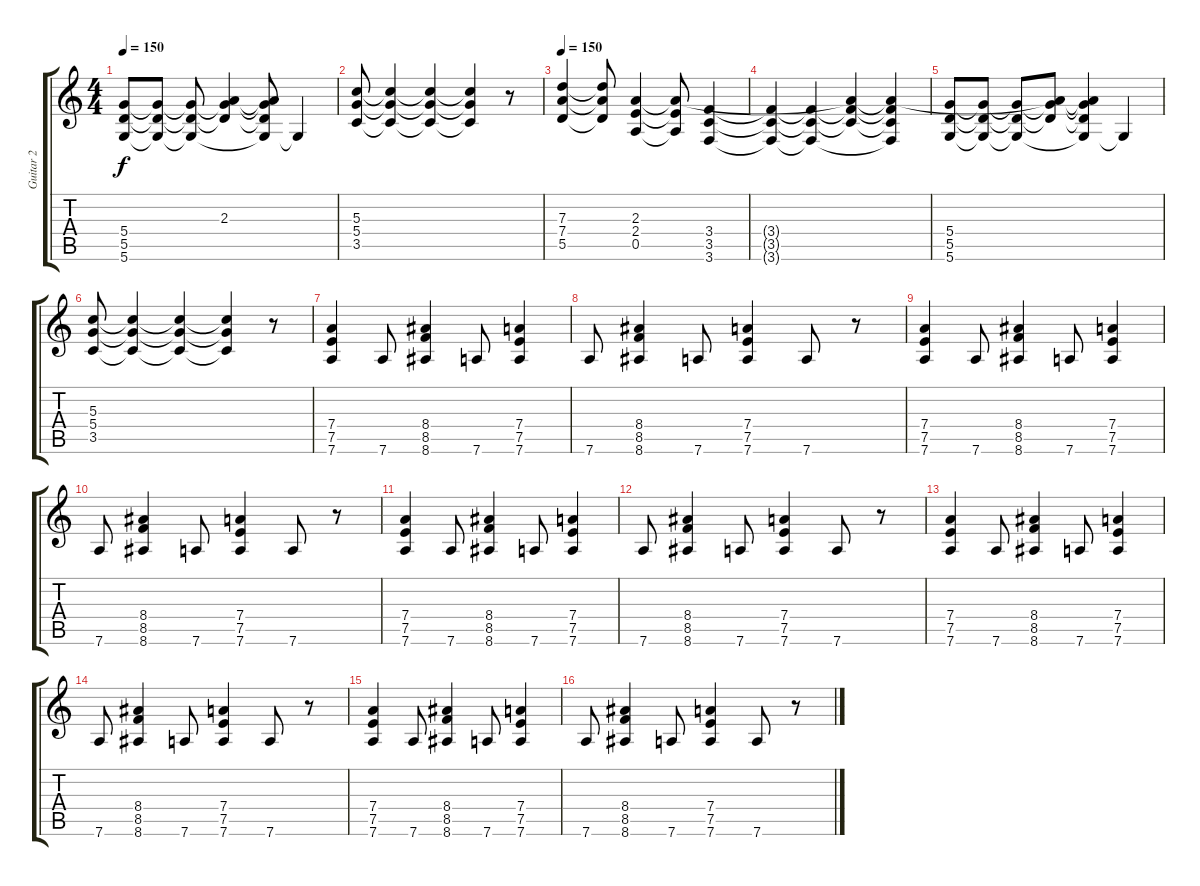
\track ("Guitar 2" "Guitar 2") {instrument distortionguitar}
\staff {score tabs}
\tuning (E4 B3 G3 D3 A2 D2) {hide}
\ts (4 4)
\tempo 150
\clef g2
\ks c
(5.4 5.5 5.6).8{dy f} (5.4{t} 5.5{t} 5.6{t}).8 (5.4{t} 5.5{t} 5.6{t}).8 (2.3{t} 5.4{t} 5.5{t}).4 (2.3{t} 5.4{t} 5.5{t} 5.6{t}).8 5.6{t}.4 |
(5.3 5.4 3.5).8 (5.3{t} 5.4{t} 3.5{t}).4 (5.3{t} 5.4{t} 3.5{t}).4 (5.3{t} 5.4{t} 3.5{t}).4 r.8 |
\tempo 150
(7.3 7.4 5.5).4 (7.3{t} 7.4{t} 5.5{t}).8 (2.3 2.4 0.5).4 (2.3{t} 2.4{t} 0.5{t}).8 (3.4 3.5 3.6).4 |
(3.4{t} 3.5{t} 3.6{t}).4 (3.4{t} 3.5{t} 3.6{t}).4 (2.3{t} 3.4{t} 3.5{t}).4 (2.3{t} 3.4{t} 3.5{t} 3.6{t}).4 |
(5.4 5.5 5.6).8 (5.4{t} 5.5{t} 5.6{t}).8 (5.4{t} 5.5{t} 5.6{t}).8 (2.3{t} 5.4{t} 5.5{t}).8 (2.3{t} 5.4{t} 5.5{t} 5.6{t}).4 5.6{t}.4 |
(5.3 5.4 3.5).8 (5.3{t} 5.4{t} 3.5{t}).4 (5.3{t} 5.4{t} 3.5{t}).4 (5.3{t} 5.4{t} 3.5{t}).4 r.8 |
(7.4 7.5 7.6).4{volume 13} 7.6.8 (8.4 8.5 8.6).4 7.6.8 (7.4 7.5 7.6).4 |
7.6.8 (8.4 8.5 8.6).4 7.6.8 (7.4 7.5 7.6).4 7.6.8 r.8 |
(7.4 7.5 7.6).4 7.6.8 (8.4 8.5 8.6).4 7.6.8 (7.4 7.5 7.6).4 |
7.6.8 (8.4 8.5 8.6).4 7.6.8 (7.4 7.5 7.6).4 7.6.8 r.8 |
(7.4 7.5 7.6).4{volume 13} 7.6.8 (8.4 8.5 8.6).4 7.6.8 (7.4 7.5 7.6).4 |
7.6.8 (8.4 8.5 8.6).4 7.6.8 (7.4 7.5 7.6).4 7.6.8 r.8 |
(7.4 7.5 7.6).4 7.6.8 (8.4 8.5 8.6).4 7.6.8 (7.4 7.5 7.6).4 |
7.6.8 (8.4 8.5 8.6).4 7.6.8 (7.4 7.5 7.6).4 7.6.8 r.8 |
(7.4 7.5 7.6).4{volume 11} 7.6.8 (8.4 8.5 8.6).4 7.6.8 (7.4 7.5 7.6).4 |
7.6.8 (8.4 8.5 8.6).4 7.6.8 (7.4 7.5 7.6).4 7.6.8 r.8
